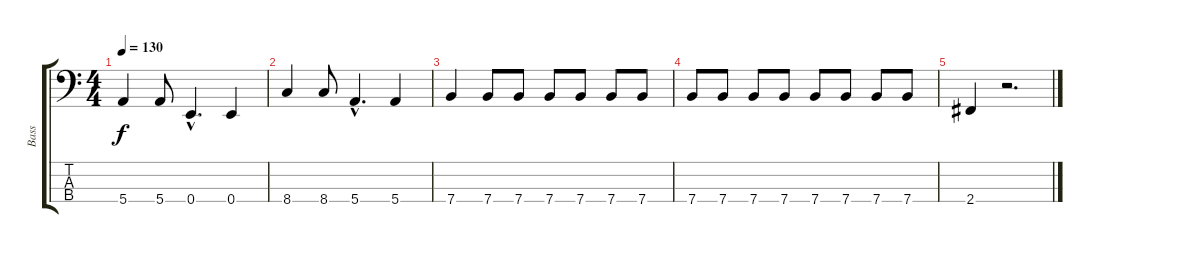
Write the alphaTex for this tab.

\track ("Bass" "Bass") {instrument electricbassfinger}
\staff {score tabs}
\tuning (G2 D2 A1 E1) {hide}
\ts (4 4)
\tempo 130
\clef f4
\ks c
5.4.4{dy f} 5.4.8 0.4{hac}.4{d} 0.4.4 |
8.4.4 8.4.8 5.4{hac}.4{d} 5.4.4 |
7.4.4 7.4.8 7.4.8 7.4.8 7.4.8 7.4.8 7.4.8 |
7.4.8 7.4.8 7.4.8 7.4.8 7.4.8 7.4.8 7.4.8 7.4.8 |
2.4.4 r.2{d}
